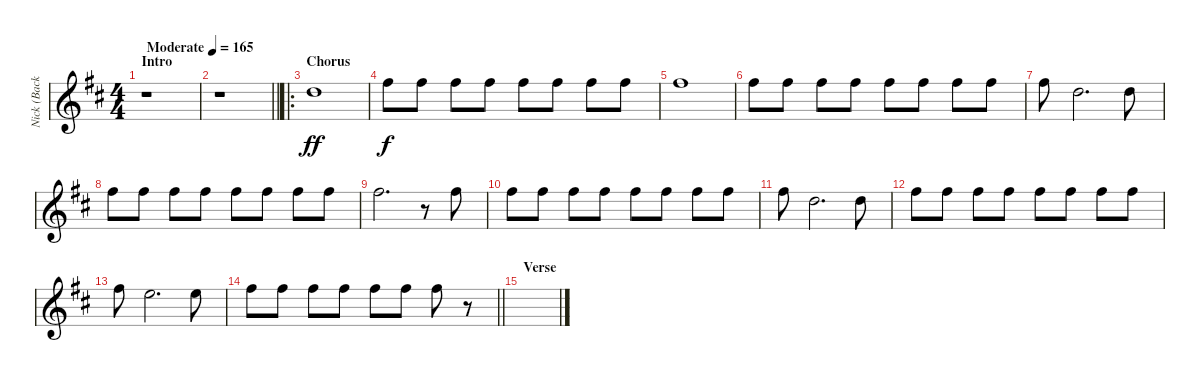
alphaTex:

\track ("Nick (Backing Vocals)" "Nick (Back") {instrument acousticguitarnylon}
\staff {score}
\tuning (E4 B3 G3 D3 A2 E2) {hide}
\ts (4 4)
\section ("" "Intro")
\tempo (165 "Moderate")
\clef g2
\ks d
r.1{dy ff instrument acousticguitarnylon} |
\barLineRight lightlight
r.1 |
\ro
\section ("" "Chorus")
3.2.1 |
2.1.8{dy f} 2.1.8 2.1.8 2.1.8 2.1.8 2.1.8 2.1.8 2.1.8 |
2.1.1 |
2.1.8 2.1.8 2.1.8 2.1.8 2.1.8 2.1.8 2.1.8 2.1.8 |
2.1.8 3.2.2{d} 3.2.8 |
2.1.8 2.1.8 2.1.8 2.1.8 2.1.8 2.1.8 2.1.8 2.1.8 |
2.1.2{d} r.8 2.1.8 |
2.1.8 2.1.8 2.1.8 2.1.8 2.1.8 2.1.8 2.1.8 2.1.8 |
2.1.8 3.2.2{d} 3.2.8 |
2.1.8 2.1.8 2.1.8 2.1.8 2.1.8 2.1.8 2.1.8 2.1.8 |
2.1.8 0.1.2{d} 0.1.8 |
\barLineRight lightlight
2.1.8 2.1.8 2.1.8 2.1.8 2.1.8 2.1.8 2.1.8 r.8 |
\section ("" "Verse")
